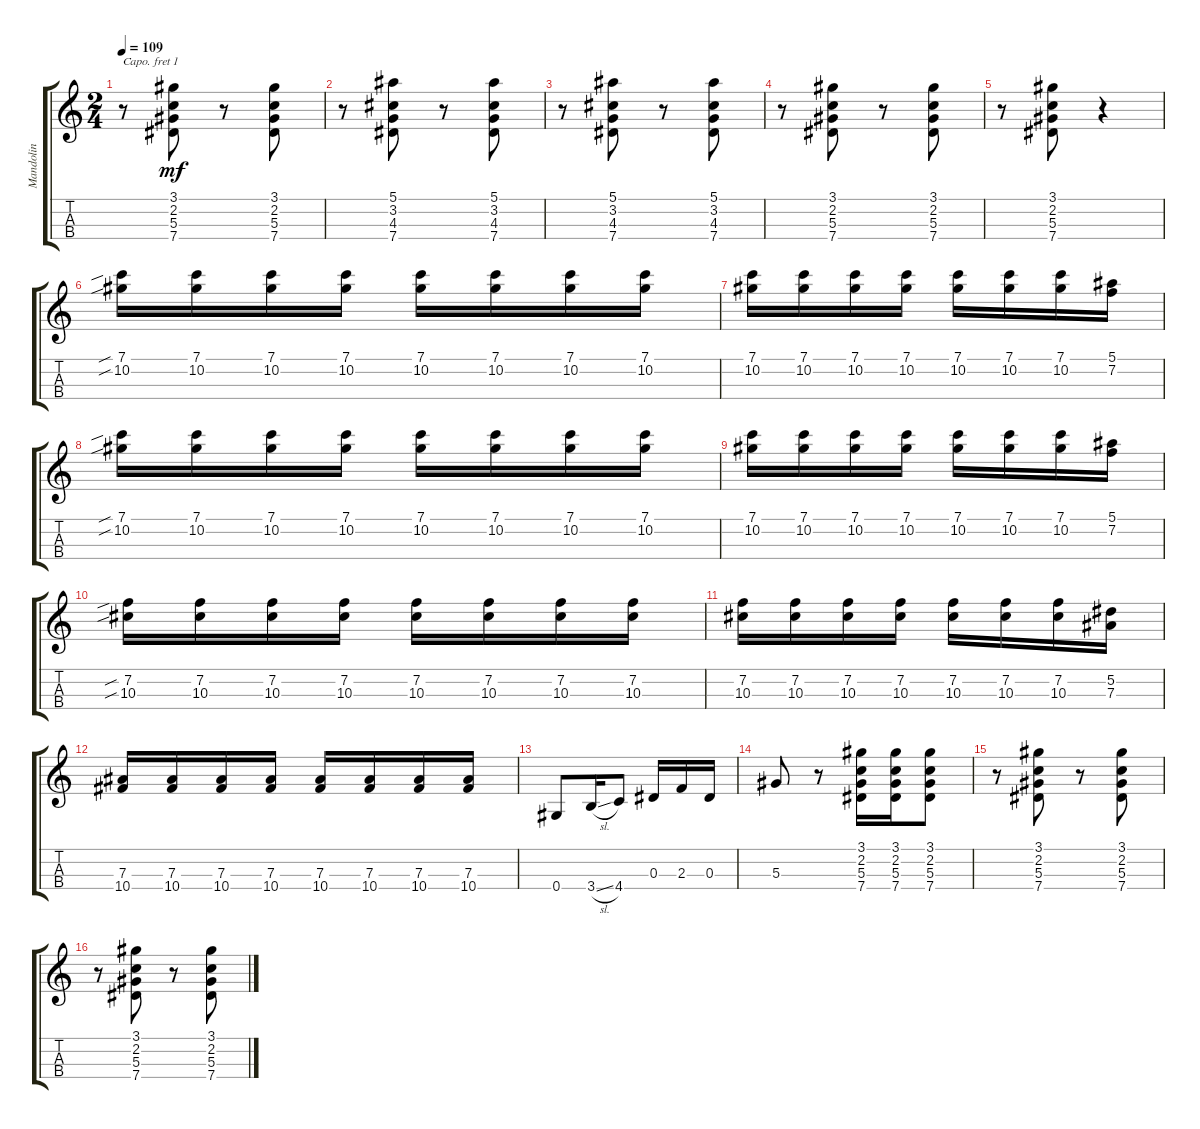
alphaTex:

\track ("Mandolin" "Mandolin") {instrument shamisen}
\staff {score tabs}
\capo 1
\tuning (E5 A4 D4 G3) {hide}
\ts (2 4)
\tempo 109
\clef g2
\ks c
r.8{dy mf} (3.1 2.2 5.3 7.4).8 r.8 (3.1 2.2 5.3 7.4).8 |
r.8 (5.1 3.2 4.3 7.4).8 r.8 (5.1 3.2 4.3 7.4).8 |
r.8 (5.1 3.2 4.3 7.4).8 r.8 (5.1 3.2 4.3 7.4).8 |
r.8 (3.1 2.2 5.3 7.4).8 r.8 (3.1 2.2 5.3 7.4).8 |
r.8 (3.1 2.2 5.3 7.4).8 r.4 |
(7.1{sib} 10.2{sib}).16 (7.1 10.2).16 (7.1 10.2).16 (7.1 10.2).16 (7.1 10.2).16 (7.1 10.2).16 (7.1 10.2).16 (7.1 10.2).16 |
(7.1 10.2).16 (7.1 10.2).16 (7.1 10.2).16 (7.1 10.2).16 (7.1 10.2).16 (7.1 10.2).16 (7.1 10.2).16 (5.1 7.2).16 |
(7.1{sib} 10.2{sib}).16 (7.1 10.2).16 (7.1 10.2).16 (7.1 10.2).16 (7.1 10.2).16 (7.1 10.2).16 (7.1 10.2).16 (7.1 10.2).16 |
(7.1 10.2).16 (7.1 10.2).16 (7.1 10.2).16 (7.1 10.2).16 (7.1 10.2).16 (7.1 10.2).16 (7.1 10.2).16 (5.1 7.2).16 |
(7.2{sib} 10.3{sib}).16 (7.2 10.3).16 (7.2 10.3).16 (7.2 10.3).16 (7.2 10.3).16 (7.2 10.3).16 (7.2 10.3).16 (7.2 10.3).16 |
(7.2 10.3).16 (7.2 10.3).16 (7.2 10.3).16 (7.2 10.3).16 (7.2 10.3).16 (7.2 10.3).16 (7.2 10.3).16 (5.2 7.3).16 |
(7.3 10.4).16 (7.3 10.4).16 (7.3 10.4).16 (7.3 10.4).16 (7.3 10.4).16 (7.3 10.4).16 (7.3 10.4).16 (7.3 10.4).16 |
0.4.8 3.4{sl}.16 4.4.8 0.3.16 2.3.16 0.3.16 |
5.3.8 r.8 (3.1 2.2 5.3 7.4).16 (3.1 2.2 5.3 7.4).16 (3.1 2.2 5.3 7.4).8 |
r.8 (3.1 2.2 5.3 7.4).8 r.8 (3.1 2.2 5.3 7.4).8 |
r.8 (3.1 2.2 5.3 7.4).8 r.8 (3.1 2.2 5.3 7.4).8
